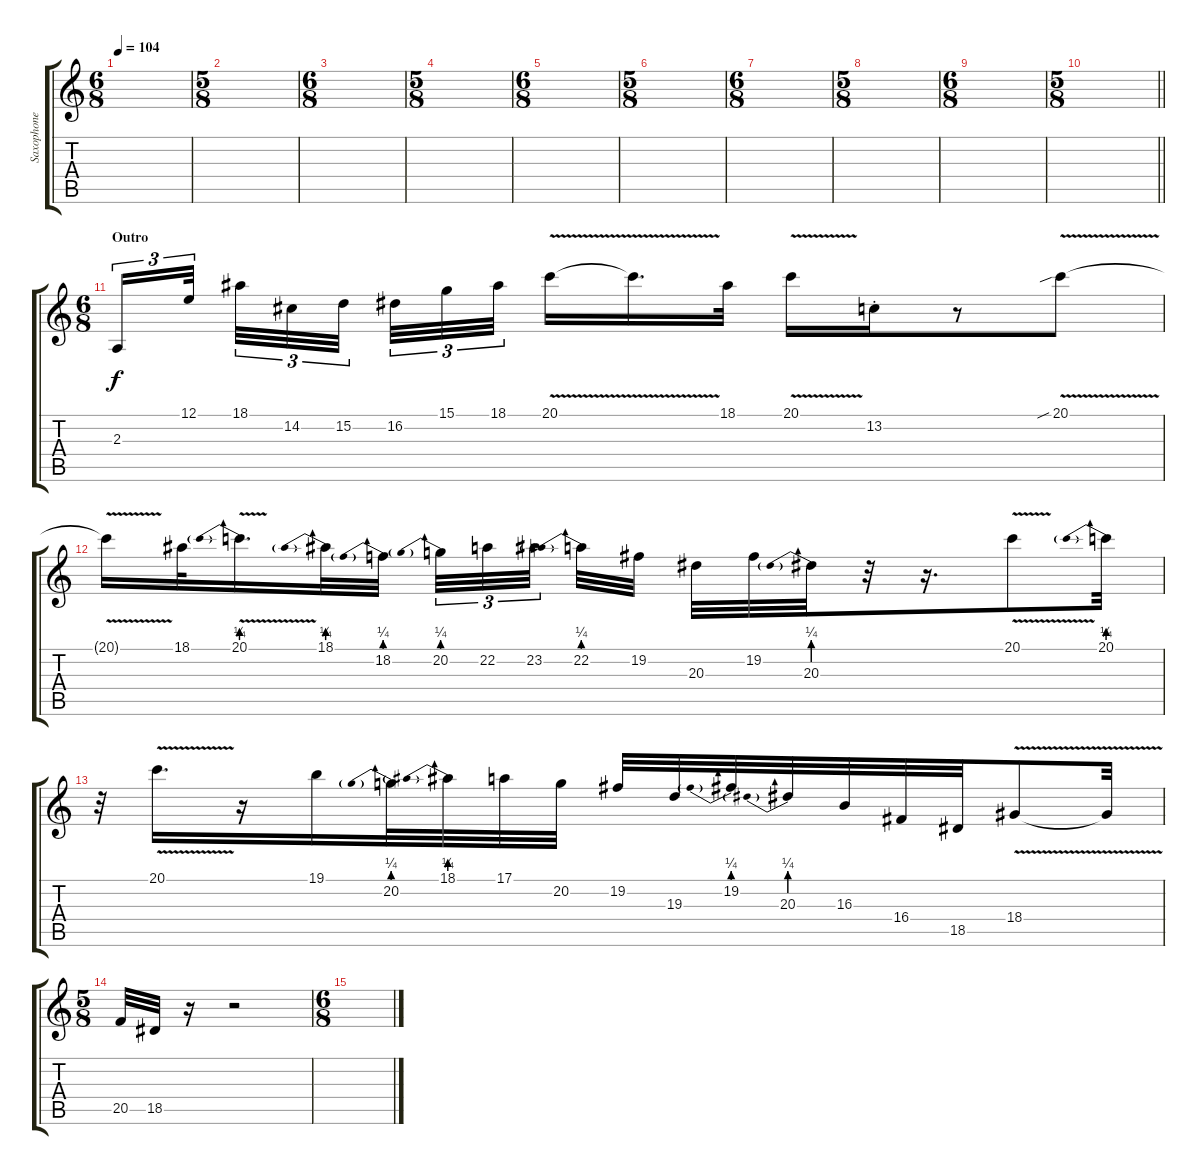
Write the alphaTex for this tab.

\track ("Saxophone" "Saxophone") {instrument altosax}
\staff {score tabs}
\tuning (E4 B3 G3 D3 A2 E2) {hide}
\ts (6 8)
\tempo 104
\clef g2
\ks c
|
\ts (5 8)
|
\ts (6 8)
|
\ts (5 8)
|
\ts (6 8)
|
\ts (5 8)
|
\ts (6 8)
|
\ts (5 8)
|
\ts (6 8)
|
\ts (5 8)
\barLineRight lightlight
|
\ts (6 8)
\section ("" "Outro")
2.3.16{tu (3 2)} 12.1.32{tu (3 2) beam splitsecondary} 18.1.32{tu (3 2)} 14.2.32{tu (3 2)} 15.2.32{tu (3 2) beam splitsecondary} 16.2.32{tu (3 2)} 15.1.32{tu (3 2)} 18.1.32{tu (3 2) beam splitsecondary} 20.1{v}.16 20.1{t}.16{d} 18.1.32 20.1{v}.16 13.2{st}.16 r.8 20.1{v sib}.8 |
20.1{t}.16 18.1.32 20.1{be (prebend 0 1 60 1) v}.16{d} 18.1{be (prebend 0 1 60 1)}.32 18.2{be (prebend 0 1 60 1)}.32{beam splitsecondary} 20.2{be (prebend 0 1 60 1)}.32{tu (3 2)} 22.2.32{tu (3 2)} 23.2.32{tu (3 2) beam splitsecondary} 22.2{be (prebend 0 1 60 1)}.32 19.2.32 20.3.32 19.2.32 20.3{be (prebend 0 1 60 1)}.32 r.32 r.16{d} 20.1{v}.8 20.1{be (prebend 0 1 60 1)}.32 |
r.32 20.1{v}.16{d} r.16 19.1.16 20.2{be (prebend 0 1 60 1)}.32 18.1{be (prebend 0 1 60 1)}.32 17.1.32 20.2.32 19.2.32 19.3.32 19.2{be (prebend 0 1 60 1)}.32 20.3{be (prebend 0 1 60 1)}.32 16.3.32 16.4.32 18.5.32 18.4{v}.8 18.4{t}.32 |
\ts (5 8)
20.5.32 18.5.32 r.16 r.2 |
\ts (6 8)
